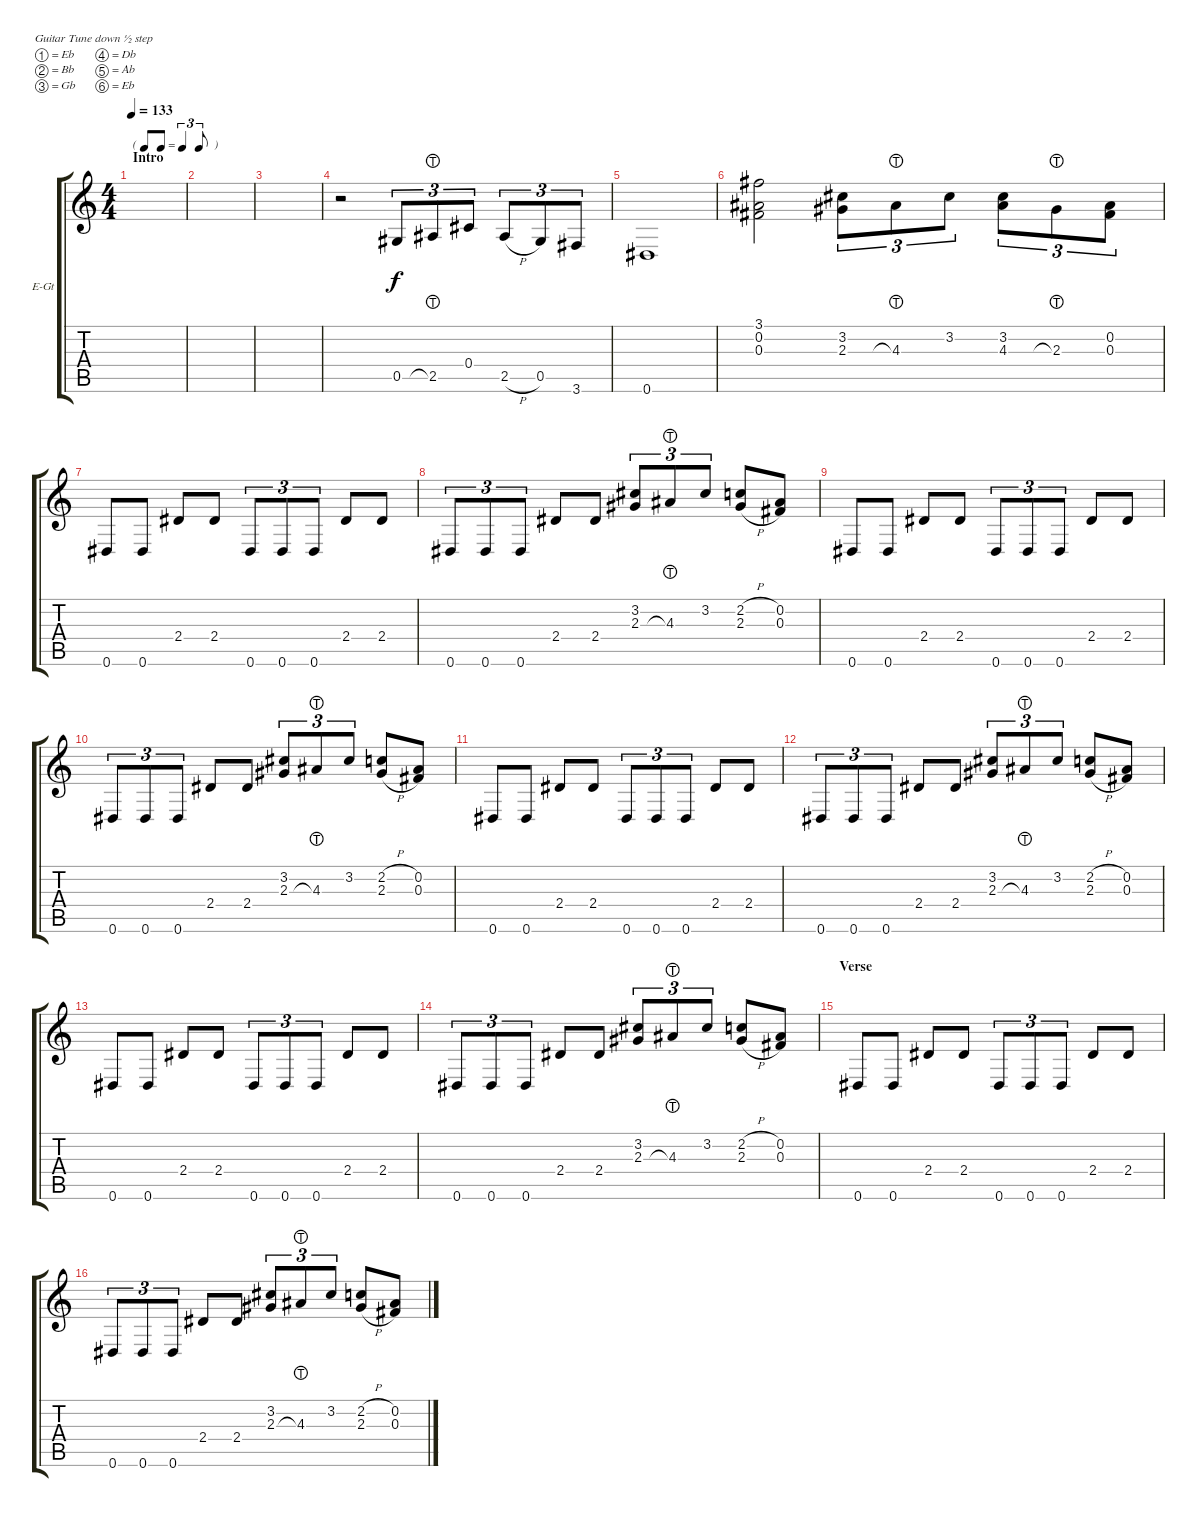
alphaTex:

\defaultSystemsLayout 4
\bracketExtendMode groupsimilarinstruments
\firstSystemTrackNameOrientation horizontal
\otherSystemsTrackNameOrientation horizontal
\track ("PAUL STANLEY" "E-Gt") {solo instrument distortionguitar}
\staff {score tabs}
\tuning (Eb4 Bb3 Gb3 Db3 Ab2 Eb2)
\ts (4 4)
\tf triplet8th
\section ("" "Intro")
\tempo 133
\clef g2
\ks c
|
|
|
r.2 0.5.8{tu (3 2)} 2.5{lht}.8{tu (3 2)} 0.4.8{tu (3 2)} 2.5{h}.8{tu (3 2)} 0.5.8{tu (3 2)} 3.6.8{tu (3 2)} |
0.6.1 |
(3.1 0.2 0.3).2 (2.3 3.2).8{tu (3 2)} 4.3{lht}.8{tu (3 2)} 3.2.8{tu (3 2)} (3.2 4.3).8{tu (3 2) beam invert} 2.3{lht}.8{tu (3 2)} (0.3 0.2).8{tu (3 2)} |
0.6.8 0.6.8 2.4.8 2.4.8 0.6.8{tu (3 2)} 0.6.8{tu (3 2)} 0.6.8{tu (3 2)} 2.4.8 2.4.8 |
0.6.8{tu (3 2)} 0.6.8{tu (3 2)} 0.6.8{tu (3 2)} 2.4.8 2.4.8 (2.3 3.2).8{tu (3 2)} 4.3{lht}.8{tu (3 2)} 3.2.8{tu (3 2)} (2.2{h} 2.3{h}).8 (0.3 0.2).8 |
0.6.8 0.6.8 2.4.8 2.4.8 0.6.8{tu (3 2)} 0.6.8{tu (3 2)} 0.6.8{tu (3 2)} 2.4.8 2.4.8 |
0.6.8{tu (3 2)} 0.6.8{tu (3 2)} 0.6.8{tu (3 2)} 2.4.8 2.4.8 (2.3 3.2).8{tu (3 2)} 4.3{lht}.8{tu (3 2)} 3.2.8{tu (3 2)} (2.2{h} 2.3{h}).8 (0.3 0.2).8 |
0.6.8 0.6.8 2.4.8 2.4.8 0.6.8{tu (3 2)} 0.6.8{tu (3 2)} 0.6.8{tu (3 2)} 2.4.8 2.4.8 |
0.6.8{tu (3 2)} 0.6.8{tu (3 2)} 0.6.8{tu (3 2)} 2.4.8 2.4.8 (2.3 3.2).8{tu (3 2)} 4.3{lht}.8{tu (3 2)} 3.2.8{tu (3 2)} (2.2{h} 2.3{h}).8 (0.3 0.2).8 |
0.6.8 0.6.8 2.4.8 2.4.8 0.6.8{tu (3 2)} 0.6.8{tu (3 2)} 0.6.8{tu (3 2)} 2.4.8 2.4.8 |
0.6.8{tu (3 2)} 0.6.8{tu (3 2)} 0.6.8{tu (3 2)} 2.4.8 2.4.8 (2.3 3.2).8{tu (3 2)} 4.3{lht}.8{tu (3 2)} 3.2.8{tu (3 2)} (2.2{h} 2.3{h}).8 (0.3 0.2).8 |
\section ("" "Verse")
0.6.8 0.6.8 2.4.8 2.4.8 0.6.8{tu (3 2)} 0.6.8{tu (3 2)} 0.6.8{tu (3 2)} 2.4.8 2.4.8 |
0.6.8{tu (3 2)} 0.6.8{tu (3 2)} 0.6.8{tu (3 2)} 2.4.8 2.4.8 (2.3 3.2).8{tu (3 2)} 4.3{lht}.8{tu (3 2)} 3.2.8{tu (3 2)} (2.2{h} 2.3{h}).8 (0.3 0.2).8
